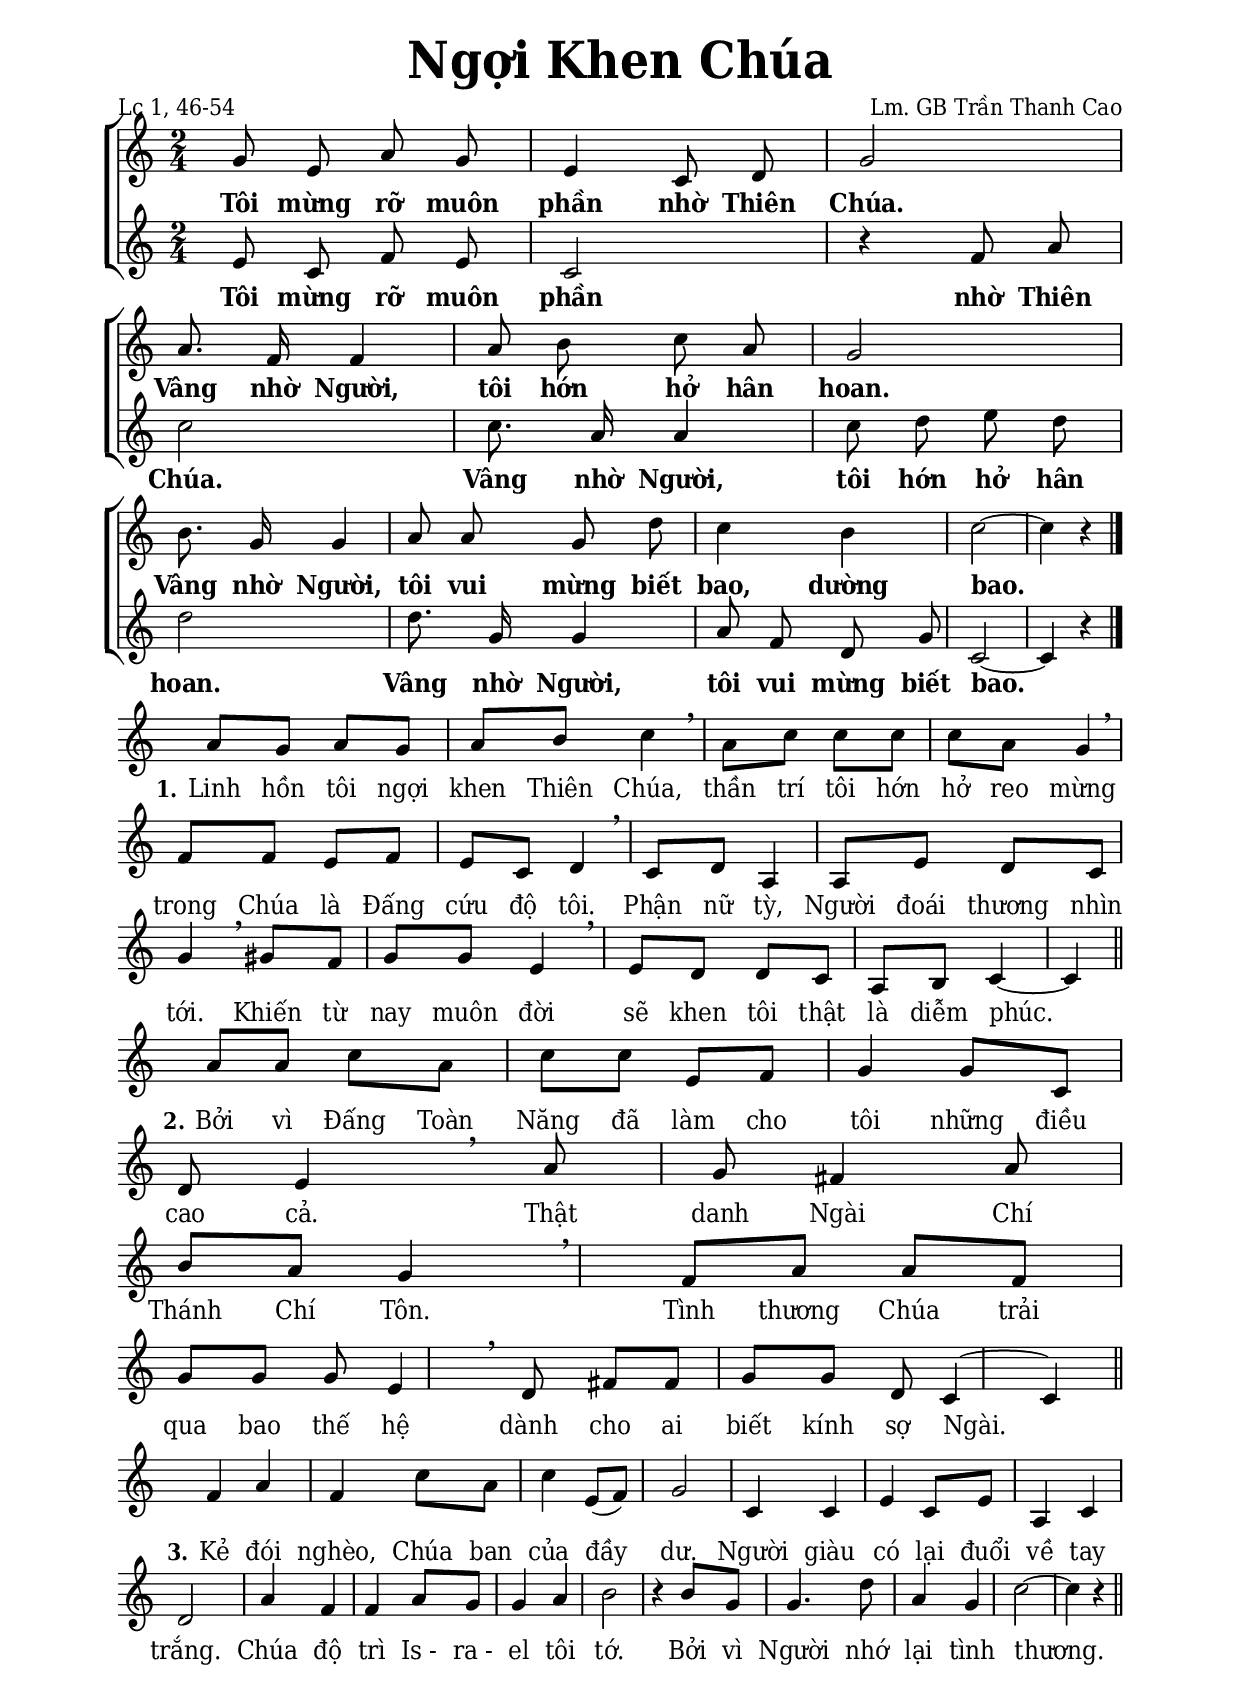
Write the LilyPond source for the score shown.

% Cài đặt chung
\version "2.22.1"
\include "english.ly"

\header {
  title = \markup { \fontsize #3 "Ngợi Khen Chúa" }
  poet = "Lc 1, 46-54"
  composer = "Lm. GB Trần Thanh Cao"
  %arranger = " "
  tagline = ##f
}

% Nhạc điệp khúc
nhacDiepKhucSop= \relative c' {
  <>^\markup { \halign #35 " " }
  g'8 e a g |
  e4 c8 d |
  g2 |
  a8. f16 f4 |
  a8 b c a |
  g2 |
  b8. g16 g4 |
  a8 a g d' |
  c4 b |
  c2 ~ |
  c4 r4 \bar "|."
}

nhacDiepKhucBas = \relative c' {
  e8 c f e |
  c2 |
  r4 f8 a |
  c2 |
  c8. a16 a4 |
  c8 d e d |
  d2 |
  d8. g,16 g4 |
  a8 f d g |
  c,2 ~ |
  c4 r
}

% Nhạc phiên khúc
nhacPhienKhucMot = \relative c' {
  a'8 g a g a b c4 \breathe
  a8 c c c c a g4 \breathe
  f8 f e f e c d4 \breathe
  c8 d a4 a8 e' d c g'4 \breathe
  gs8 f g g e4 \breathe
  e8 d d c a b c4 ~c \bar "||"
}

nhacPhienKhucHai = \relative c' {
  a'8 a c a c c e, f g4
  g8 c, d e4 \breathe
  a8 g fs4 a8 b a g4 \breathe
  f8 a a f g g g e4 \breathe
  d8 fs fs g g d c4 \tweak extra-offset #'(0 . 3.3) ^~ c \bar "||"
}

nhacPhienKhucBa = \relative c' {
  f4 a |
  f c'8 a |
  c4 e,8 (f) |
  g2 |
  c,4 c |
  e c8 e |
  a,4 c |
  d2 |
  a'4 f |
  f a8 g |
  g4 a |
  b2 |
  r4 b8 g |
  g4. d'8 |
  a4 g |
  c2 ~ |
  c4 r4 \bar "||"
}

% Lời điệp khúc
loiDiepKhucSop = \lyricmode {
  Tôi mừng rỡ muôn phần nhờ Thiên Chúa.
  Vâng nhờ Người, tôi hớn hở hân hoan.
  Vâng nhờ Người, tôi vui mừng biết bao, dường bao.
}

loiDiepKhucBas = \lyricmode {
  Tôi mừng rỡ muôn phần nhờ Thiên Chúa.
  Vâng nhờ Người, tôi hớn hở hân hoan.
  Vâng nhờ Người, tôi vui mừng biết bao.
}

% Lời phiên khúc
loiPhienKhucMot = \lyricmode {
  \set stanza = #"1."
  Linh hồn tôi ngợi khen Thiên Chúa,
  thần trí tôi hớn hở reo mừng
  trong Chúa là Đấng cứu độ tôi.
  Phận nữ tỳ, Người đoái thương nhìn tới.
  Khiến từ nay muôn đời sẽ khen tôi thật là diễm phúc.
}

loiPhienKhucHai = \lyricmode {
  \set stanza = #"2."
  Bởi vì Đấng Toàn Năng đã làm cho tôi những điều cao cả.
  Thật danh Ngài Chí Thánh Chí Tôn.
  Tình thương Chúa trải qua bao thế hệ
  dành cho ai biết kính sợ Ngài.
}

loiPhienKhucBa = \lyricmode {
  \set stanza = #"3."
  Kẻ đói nghèo, Chúa ban của đầy dư.
  Người giàu có lại đuổi về tay trắng.
  Chúa độ trì "Is -" "ra -" el tôi tớ.
  Bởi vì Người nhớ lại tình thương.
}


% Dàn trang
\paper {
  #(set-paper-size "a4")
  top-margin = 10\mm
  bottom-margin = 10\mm
  left-margin = 20\mm
  right-margin = 20\mm
  indent = #0
  #(define fonts
    (make-pango-font-tree
      "Deja Vu Serif Condensed"
      "Deja Vu Serif Condensed"
      "Deja Vu Serif Condensed"
      (/ 20 20)))
  page-count = #1
  system-system-spacing = #'((basic-distance . 11)
                             (minimum-distance . 11)
                             (padding . 1))
  score-system-spacing = #'((basic-distance . 11)
                             (minimum-distance . 12)
                             (padding . 1))
}

% Thiết lập tông và nhịp
TongNhip = { \key c \major \time 2/4 }

% Đổi kích thước nốt cho bè phụ
notBePhu =
#(define-music-function (font-size music) (number? ly:music?)
   (for-some-music
     (lambda (m)
       (if (music-is-of-type? m 'rhythmic-event)
           (begin
             (set! (ly:music-property m 'tweaks)
                   (cons `(font-size . ,font-size)
                         (ly:music-property m 'tweaks)))
             #t)
           #f))
     music)
   music)

\score {
  \new ChoirStaff <<
    \new Staff \with {
        \consists "Merge_rests_engraver"
        %\magnifyStaff #(magstep +1)
      }
      <<
      \new Voice = beSop {
        \key c \major \time 2/4 \autoBeamOff \nhacDiepKhucSop
      }
      \new Lyrics \lyricsto beSop \loiDiepKhucSop
    >>
    \new Staff \with {
        \consists "Merge_rests_engraver"
        %\magnifyStaff #(magstep +1)
      }
      <<
      \new Voice = beBas {
        \key c \major \time 2/4 \autoBeamOff \nhacDiepKhucBas
      }
      \new Lyrics \lyricsto beBas \loiDiepKhucBas
    >>
  >>
  \layout {
    \override Lyrics.LyricText.font-series = #'bold
    %\override Lyrics.LyricText.font-size = #+2
    \override Lyrics.LyricSpace.minimum-distance = #1.5
    \override Score.BarNumber.break-visibility = ##(#f #f #f)
    \override Score.SpacingSpanner.uniform-stretching = ##t
  }
}

\score {
  \new ChoirStaff <<
    \new Staff = phienKhuc \with {
        %\magnifyStaff #(magstep +1)
      }
      <<
      \new Voice = beSop {
        \key c \major \time 2/4 \nhacPhienKhucMot
      }
    >>
    \new Lyrics \with {
          \override VerticalAxisGroup.
            nonstaff-relatedstaff-spacing.padding = #0.5
          \override VerticalAxisGroup.
            nonstaff-unrelatedstaff-spacing.padding = #0.5
        }
        \lyricsto beSop \loiPhienKhucMot
  >>
  \layout {
    \override Staff.TimeSignature.transparent = ##t
    %\override Lyrics.LyricText.font-size = #+2
    \override Lyrics.LyricSpace.minimum-distance = #2.0
    \override Score.BarNumber.break-visibility = ##(#f #f #f)
    \override Score.SpacingSpanner.uniform-stretching = ##t
    \set Score.barAlways = ##t
    \set Score.defaultBarType = ""
  } 
}

\score {
  \new ChoirStaff <<
    \new Staff = phienKhuc \with {
        %\magnifyStaff #(magstep +1)
      }
      <<
      \new Voice = beSop {
        \key c \major \time 2/4 \nhacPhienKhucHai
      }
    >>
    \new Lyrics \with {
          \override VerticalAxisGroup.
            nonstaff-relatedstaff-spacing.padding = #1
          \override VerticalAxisGroup.
            nonstaff-unrelatedstaff-spacing.padding = #1
        }
        \lyricsto beSop \loiPhienKhucHai
  >>
  \layout {
    \override Staff.TimeSignature.transparent = ##t
    %\override Lyrics.LyricText.font-size = #+2
    \override Lyrics.LyricSpace.minimum-distance = #3.0
    \override Score.BarNumber.break-visibility = ##(#f #f #f)
    \override Score.SpacingSpanner.uniform-stretching = ##t
    \set Score.barAlways = ##t
    \set Score.defaultBarType = ""
  } 
}


\score {
  \new ChoirStaff <<
    \new Staff = phienKhuc \with {
        %\magnifyStaff #(magstep +1)
      }
      <<
      \new Voice = beSop {
        \key c \major \time 2/4 \nhacPhienKhucBa
      }
    >>
    \new Lyrics \with {
          \override VerticalAxisGroup.
            nonstaff-relatedstaff-spacing.padding = #1
          \override VerticalAxisGroup.
            nonstaff-unrelatedstaff-spacing.padding = #1
        }
        \lyricsto beSop \loiPhienKhucBa
  >>
  \layout {
    \override Staff.TimeSignature.transparent = ##t
    %\override Lyrics.LyricText.font-size = #+2
    \override Lyrics.LyricSpace.minimum-distance = #1.5
    \override Score.BarNumber.break-visibility = ##(#f #f #f)
    \override Score.SpacingSpanner.uniform-stretching = ##t
  } 
}
